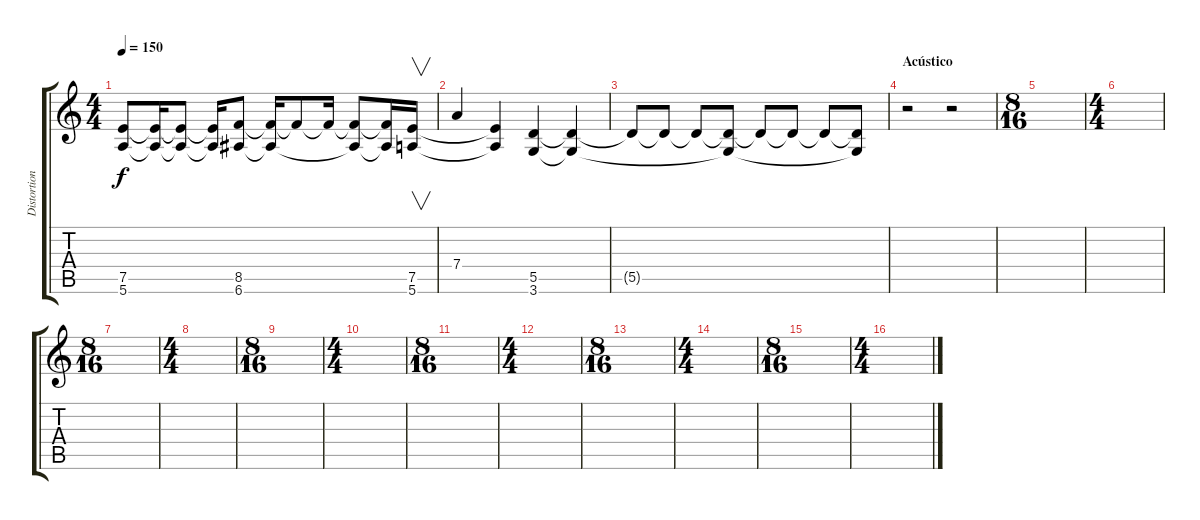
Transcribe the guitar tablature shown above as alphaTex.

\track ("Distortion" "Distortion") {instrument distortionguitar}
\staff {score tabs}
\tuning (E4 B3 G3 D3 A2 E2) {hide}
\ts (4 4)
\tempo 150
\clef g2
\ks c
(7.5{t} 5.6{t}).8{dy f} (7.5{t} 5.6{t}).16 (7.5{t} 5.6{t}).8 (7.5{t} 5.6{t}).16 (8.5 6.6).8 (8.5{t} 6.6{t}).16 8.5{t}.8 8.5{t}.16 (8.5{t} 6.6{t}).8 (8.5{t} 6.6{t}).16 (7.5 5.6).16{v} |
7.4{t}.4 (7.5{t} 5.6{t}).4 (5.5 3.6).4 (5.5{t} 3.6{t}).4 |
5.5{t}.8 5.5{t}.8 5.5{t}.8 (5.5{t} 3.6{t}).8 5.5{t}.8 5.5{t}.8 5.5{t}.8 (5.5{t} 3.6{t}).8 |
\section ("" "Acústico")
r.2 r.2 |
\ts (8 16)
|
\ts (4 4)
|
\ts (8 16)
|
\ts (4 4)
|
\ts (8 16)
|
\ts (4 4)
|
\ts (8 16)
|
\ts (4 4)
|
\ts (8 16)
|
\ts (4 4)
|
\ts (8 16)
|
\ts (4 4)
